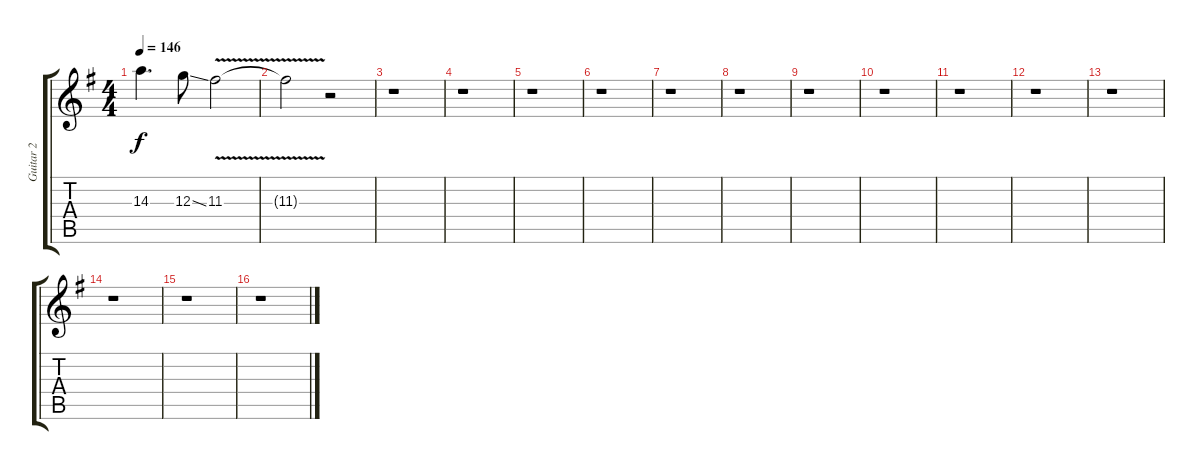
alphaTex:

\track ("Guitar 2" "Guitar 2") {instrument overdrivenguitar}
\staff {score tabs}
\tuning (E4 B3 G3 D3 A2 E2) {hide}
\ts (4 4)
\tempo 146
\clef g2
\ks g
14.3.4{d dy f} 12.3{ss}.8 11.3{v}.2 |
11.3{t}.2 r.2 |
r.1 |
r.1 |
r.1 |
r.1 |
r.1 |
r.1 |
r.1 |
r.1 |
r.1 |
r.1 |
r.1 |
r.1 |
r.1 |
r.1
